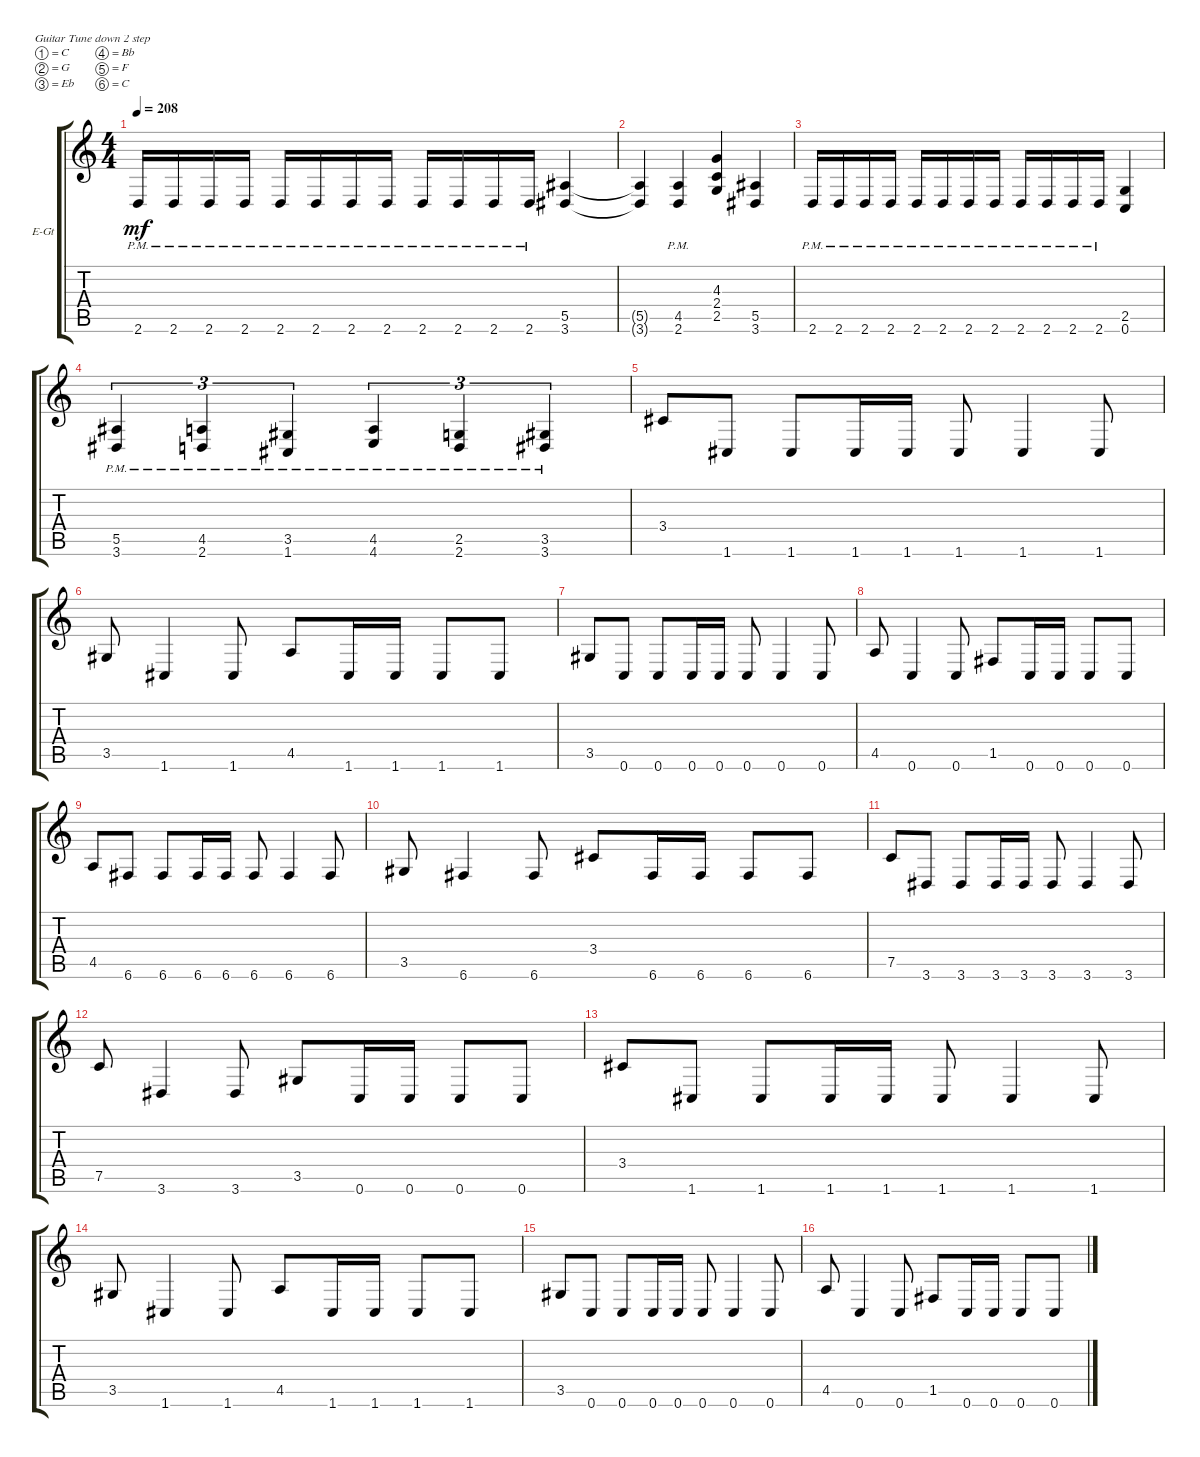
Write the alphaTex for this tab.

\defaultSystemsLayout 4
\bracketExtendMode groupsimilarinstruments
\firstSystemTrackNameOrientation horizontal
\otherSystemsTrackNameOrientation horizontal
\track ("Eschbach Rhythm" "E-Gt") {instrument overdrivenguitar}
\staff {score tabs}
\tuning (C4 G3 Eb3 Bb2 F2 C2)
\ts (4 4)
\tempo 208
\clef g2
\ks c
2.6{pm}.16{dy mf} 2.6{pm}.16 2.6{pm}.16 2.6{pm}.16 2.6{pm}.16 2.6{pm}.16 2.6{pm}.16 2.6{pm}.16 2.6{pm}.16 2.6{pm}.16 2.6{pm}.16 2.6{pm}.16 (3.6 5.5).4 |
(5.5{t} 3.6{t}).4 (2.6{pm} 4.5{pm}).4 (2.4 4.3 2.5).4 (3.6 5.5).4 |
2.6{pm}.16 2.6{pm}.16 2.6{pm}.16 2.6{pm}.16 2.6{pm}.16 2.6{pm}.16 2.6{pm}.16 2.6{pm}.16 2.6{pm}.16 2.6{pm}.16 2.6{pm}.16 2.6{pm}.16 (0.6 2.5).4 |
(5.5{pm} 3.6{pm}).4{tu (3 2)} (4.5{pm} 2.6{pm}).4{tu (3 2)} (3.5{pm} 1.6{pm}).4{tu (3 2)} (4.5{pm} 4.6{pm}).4{tu (3 2)} (2.5{pm} 2.6{pm}).4{tu (3 2)} (3.5{pm} 3.6{pm}).4{tu (3 2)} |
3.4.8 1.6.8 1.6.8 1.6.16 1.6.16 1.6.8 1.6.4 1.6.8 |
3.5.8 1.6.4 1.6.8 4.5.8 1.6.16 1.6.16 1.6.8 1.6.8 |
3.5.8 0.6.8 0.6.8 0.6.16 0.6.16 0.6.8 0.6.4 0.6.8 |
4.5.8 0.6.4 0.6.8 1.5.8 0.6.16 0.6.16 0.6.8 0.6.8 |
4.5.8 6.6.8 6.6.8 6.6.16 6.6.16 6.6.8 6.6.4 6.6.8 |
3.5.8 6.6.4 6.6.8 3.4.8 6.6.16 6.6.16 6.6.8 6.6.8 |
7.5.8 3.6.8 3.6.8 3.6.16 3.6.16 3.6.8 3.6.4 3.6.8 |
7.5.8 3.6.4 3.6.8 3.5.8 0.6.16 0.6.16 0.6.8 0.6.8 |
3.4.8 1.6.8 1.6.8 1.6.16 1.6.16 1.6.8 1.6.4 1.6.8 |
3.5.8 1.6.4 1.6.8 4.5.8 1.6.16 1.6.16 1.6.8 1.6.8 |
3.5.8 0.6.8 0.6.8 0.6.16 0.6.16 0.6.8 0.6.4 0.6.8 |
4.5.8 0.6.4 0.6.8 1.5.8 0.6.16 0.6.16 0.6.8 0.6.8
